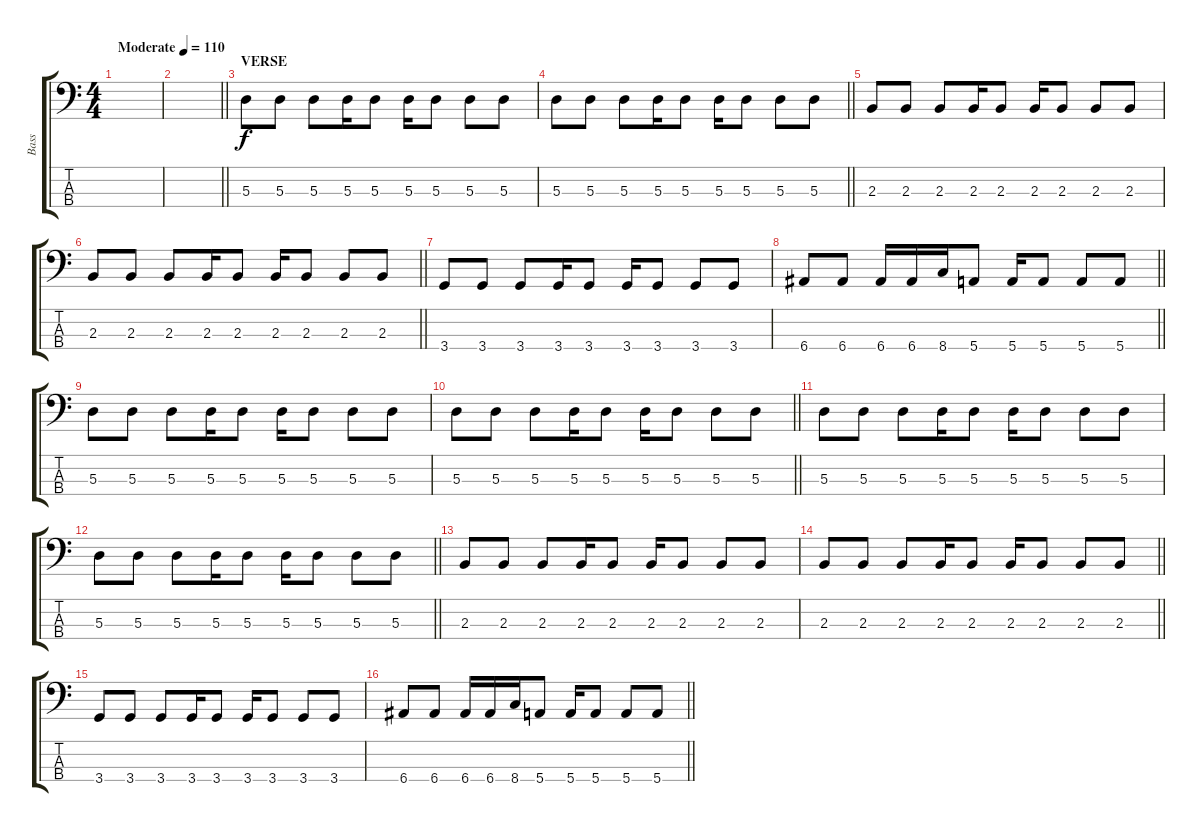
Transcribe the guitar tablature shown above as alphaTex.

\track ("Bass" "Bass") {instrument electricbassfinger}
\staff {score tabs}
\tuning (G2 D2 A1 E1) {hide}
\ts (4 4)
\tempo (110 "Moderate")
\clef f4
\ks c
|
\barLineRight lightlight
|
\section ("" "VERSE")
5.3.8 5.3.8 5.3.8 5.3.16 5.3.8 5.3.16 5.3.8 5.3.8 5.3.8 |
\barLineRight lightlight
5.3.8 5.3.8 5.3.8 5.3.16 5.3.8 5.3.16 5.3.8 5.3.8 5.3.8 |
2.3.8 2.3.8 2.3.8 2.3.16 2.3.8 2.3.16 2.3.8 2.3.8 2.3.8 |
\barLineRight lightlight
2.3.8 2.3.8 2.3.8 2.3.16 2.3.8 2.3.16 2.3.8 2.3.8 2.3.8 |
3.4.8 3.4.8 3.4.8 3.4.16 3.4.8 3.4.16 3.4.8 3.4.8 3.4.8 |
\barLineRight lightlight
6.4.8 6.4.8 6.4.16 6.4.16 8.4.16 5.4.8 5.4.16 5.4.8 5.4.8 5.4.8 |
5.3.8 5.3.8 5.3.8 5.3.16 5.3.8 5.3.16 5.3.8 5.3.8 5.3.8 |
\barLineRight lightlight
5.3.8 5.3.8 5.3.8 5.3.16 5.3.8 5.3.16 5.3.8 5.3.8 5.3.8 |
\section ("" "")
5.3.8 5.3.8 5.3.8 5.3.16 5.3.8 5.3.16 5.3.8 5.3.8 5.3.8 |
\barLineRight lightlight
5.3.8 5.3.8 5.3.8 5.3.16 5.3.8 5.3.16 5.3.8 5.3.8 5.3.8 |
2.3.8 2.3.8 2.3.8 2.3.16 2.3.8 2.3.16 2.3.8 2.3.8 2.3.8 |
\barLineRight lightlight
2.3.8 2.3.8 2.3.8 2.3.16 2.3.8 2.3.16 2.3.8 2.3.8 2.3.8 |
3.4.8 3.4.8 3.4.8 3.4.16 3.4.8 3.4.16 3.4.8 3.4.8 3.4.8 |
\barLineRight lightlight
6.4.8 6.4.8 6.4.16 6.4.16 8.4.16 5.4.8 5.4.16 5.4.8 5.4.8 5.4.8
